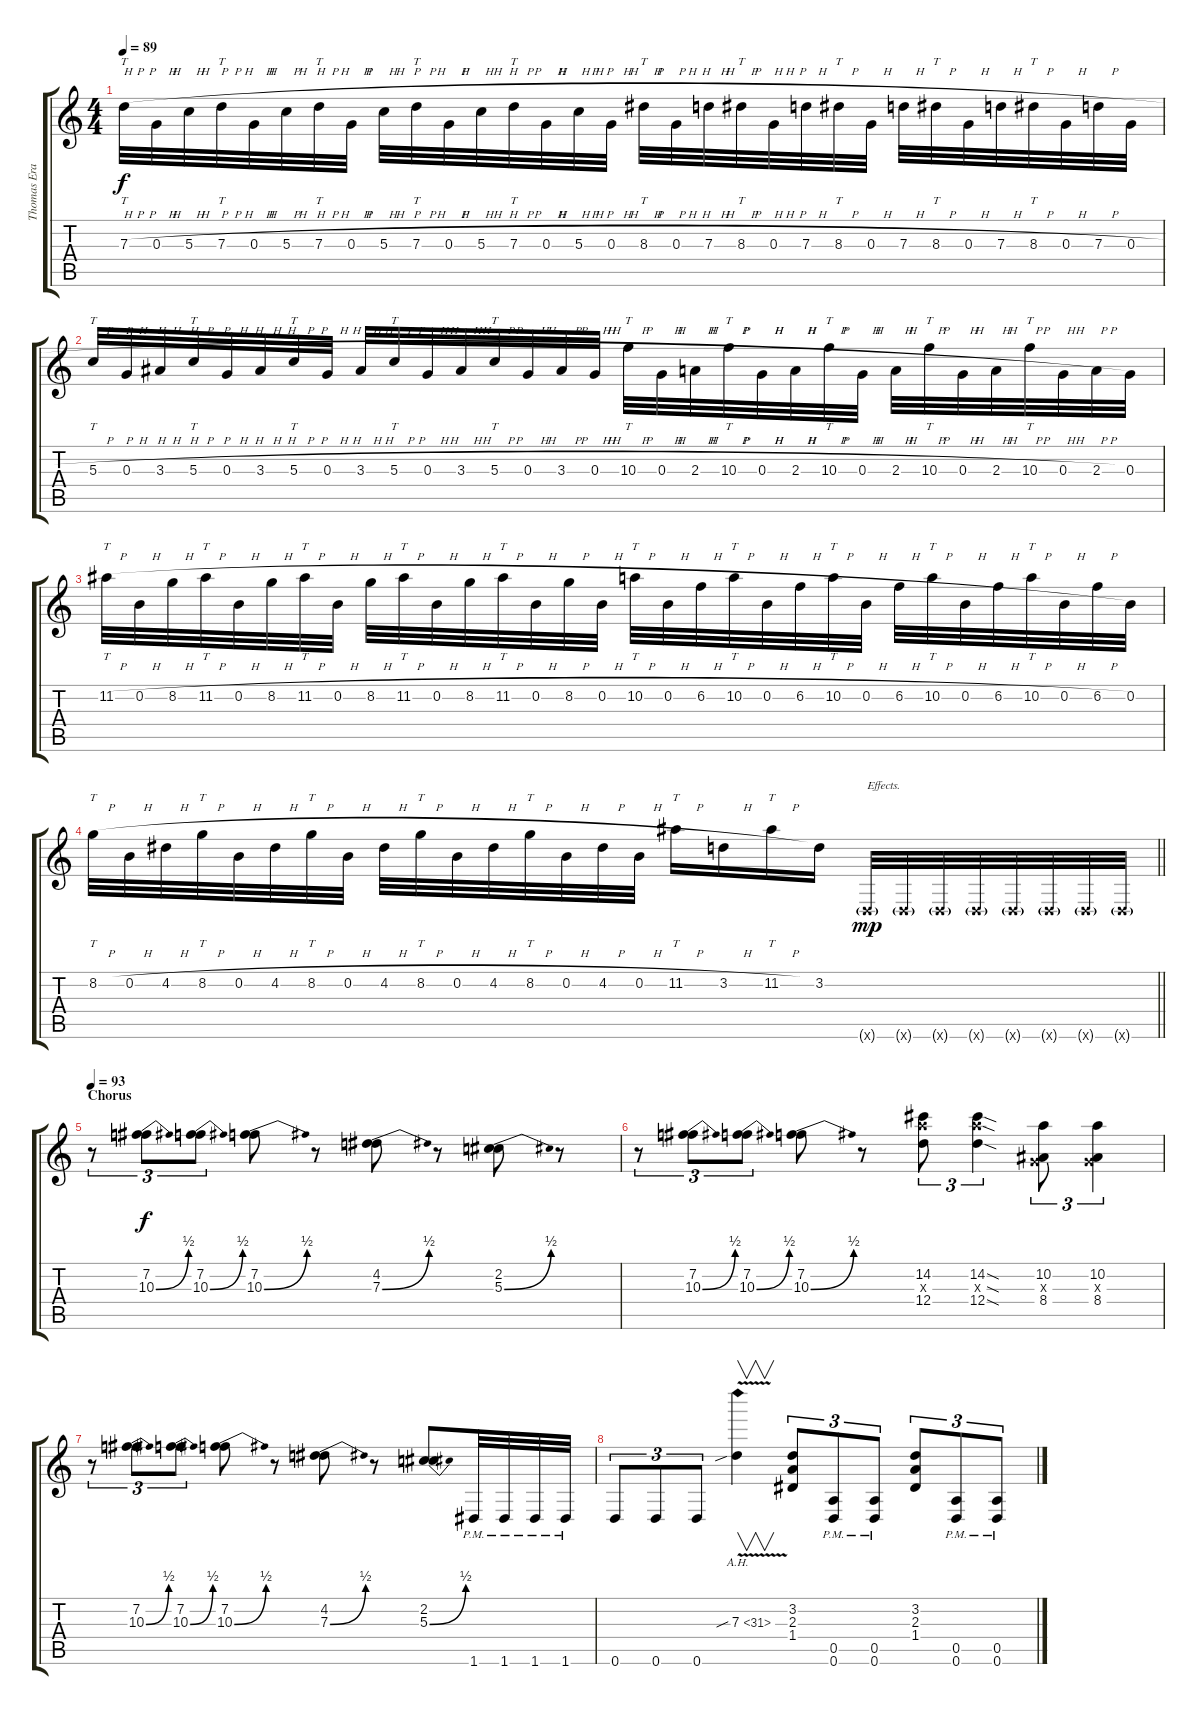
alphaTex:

\track ("Thomas Erak" "Thomas Era") {instrument distortionguitar}
\staff {score tabs}
\tuning (E4 B3 G3 D3 A2 D2) {hide}
\ts (4 4)
\tempo 89
\clef g2
\ks c
7.3{h}.32{tt dy f} 0.3{h}.32 5.3{h}.32 7.3{h}.32{tt} 0.3{h}.32 5.3{h}.32 7.3{h}.32{tt} 0.3{h}.32 5.3{h}.32 7.3{h}.32{tt} 0.3{h}.32 5.3{h}.32 7.3{h}.32{tt} 0.3{h}.32 5.3{h}.32 0.3{h}.32 8.3{h}.32{tt} 0.3{h}.32 7.3{h}.32 8.3{h}.32{tt} 0.3{h}.32 7.3{h}.32 8.3{h}.32{tt} 0.3{h}.32 7.3{h}.32 8.3{h}.32{tt} 0.3{h}.32 7.3{h}.32 8.3{h}.32{tt} 0.3{h}.32 7.3{h}.32 0.3{h}.32 |
5.3{h}.32{tt} 0.3{h}.32 3.3{h}.32 5.3{h}.32{tt} 0.3{h}.32 3.3{h}.32 5.3{h}.32{tt} 0.3{h}.32 3.3{h}.32 5.3{h}.32{tt} 0.3{h}.32 3.3{h}.32 5.3{h}.32{tt} 0.3{h}.32 3.3{h}.32 0.3{h}.32 10.3{h}.32{tt} 0.3{h}.32 2.3{h}.32 10.3{h}.32{tt} 0.3{h}.32 2.3{h}.32 10.3{h}.32{tt} 0.3{h}.32 2.3{h}.32 10.3{h}.32{tt} 0.3{h}.32 2.3{h}.32 10.3{h}.32{tt} 0.3{h}.32 2.3{h}.32 0.3.32 |
11.2{h}.32{tt} 0.2{h}.32 8.2{h}.32 11.2{h}.32{tt} 0.2{h}.32 8.2{h}.32 11.2{h}.32{tt} 0.2{h}.32 8.2{h}.32 11.2{h}.32{tt} 0.2{h}.32 8.2{h}.32 11.2{h}.32{tt} 0.2{h}.32 8.2{h}.32 0.2{h}.32 10.2{h}.32{tt} 0.2{h}.32 6.2{h}.32 10.2{h}.32{tt} 0.2{h}.32 6.2{h}.32 10.2{h}.32{tt} 0.2{h}.32 6.2{h}.32 10.2{h}.32{tt} 0.2{h}.32 6.2{h}.32 10.2{h}.32{tt} 0.2{h}.32 6.2{h}.32 0.2.32 |
\barLineRight lightlight
8.2{h}.32{tt} 0.2{h}.32 4.2{h}.32 8.2{h}.32{tt} 0.2{h}.32 4.2{h}.32 8.2{h}.32{tt} 0.2{h}.32 4.2{h}.32 8.2{h}.32{tt} 0.2{h}.32 4.2{h}.32 8.2{h}.32{tt} 0.2{h}.32 4.2{h}.32 0.2{h}.32 11.2{h}.16{tt} 3.2{h}.16 11.2{h}.16{tt} 3.2.16 0.6{g x}.32{txt "Effects." dy mp} 0.6{g x}.32 0.6{g x}.32 0.6{g x}.32 0.6{g x}.32 0.6{g x}.32 0.6{g x}.32 0.6{g x}.32 |
\section ("" "Chorus")
\tempo 93
r.8{tu (3 2)} (7.2 10.3{be (bend 0 0 60 2)}).8{tu (3 2) dy f} (7.2 10.3{be (bend 0 0 60 2)}).8{tu (3 2)} (7.2 10.3{be (bend 0 0 60 2)}).8 r.8 (4.2 7.3{be (bend 0 0 60 2)}).8 r.8 (2.2 5.3{be (bend 0 0 60 2)}).8 r.8 |
r.8{tu (3 2)} (7.2 10.3{be (bend 0 0 60 2)}).8{tu (3 2)} (7.2 10.3{be (bend 0 0 60 2)}).8{tu (3 2)} (7.2 10.3{be (bend 0 0 60 2)}).8 r.8 (14.2 14.3{x} 12.4).8{tu (3 2)} (14.2{sod} 14.3{sod x} 12.4{sod}).4{tu (3 2)} (10.2 0.3{x} 8.4).8{tu (3 2)} (10.2 0.3{x} 8.4).4{tu (3 2)} |
r.8{tu (3 2)} (7.2 10.3{be (bend 0 0 60 2)}).8{tu (3 2)} (7.2 10.3{be (bend 0 0 60 2)}).8{tu (3 2)} (7.2 10.3{be (bend 0 0 60 2)}).8 r.8 (4.2 7.3{be (bend 0 0 60 2)}).8 r.8 (2.2 5.3{be (bend 0 0 60 2)}).8 1.6{pm}.32 1.6{pm}.32 1.6{pm}.32 1.6{pm}.32 |
0.6.8{tu (3 2)} 0.6.8{tu (3 2)} 0.6.8{tu (3 2)} 7.3{ah 24 v sib}.4{v} (3.2 2.3 1.4).8{tu (3 2)} (0.5{pm} 0.6{pm}).8{tu (3 2)} (0.5{pm} 0.6{pm}).8{tu (3 2)} (3.2 2.3 1.4).8{tu (3 2)} (0.5{pm} 0.6{pm}).8{tu (3 2)} (0.5{pm} 0.6{pm}).8{tu (3 2)}
